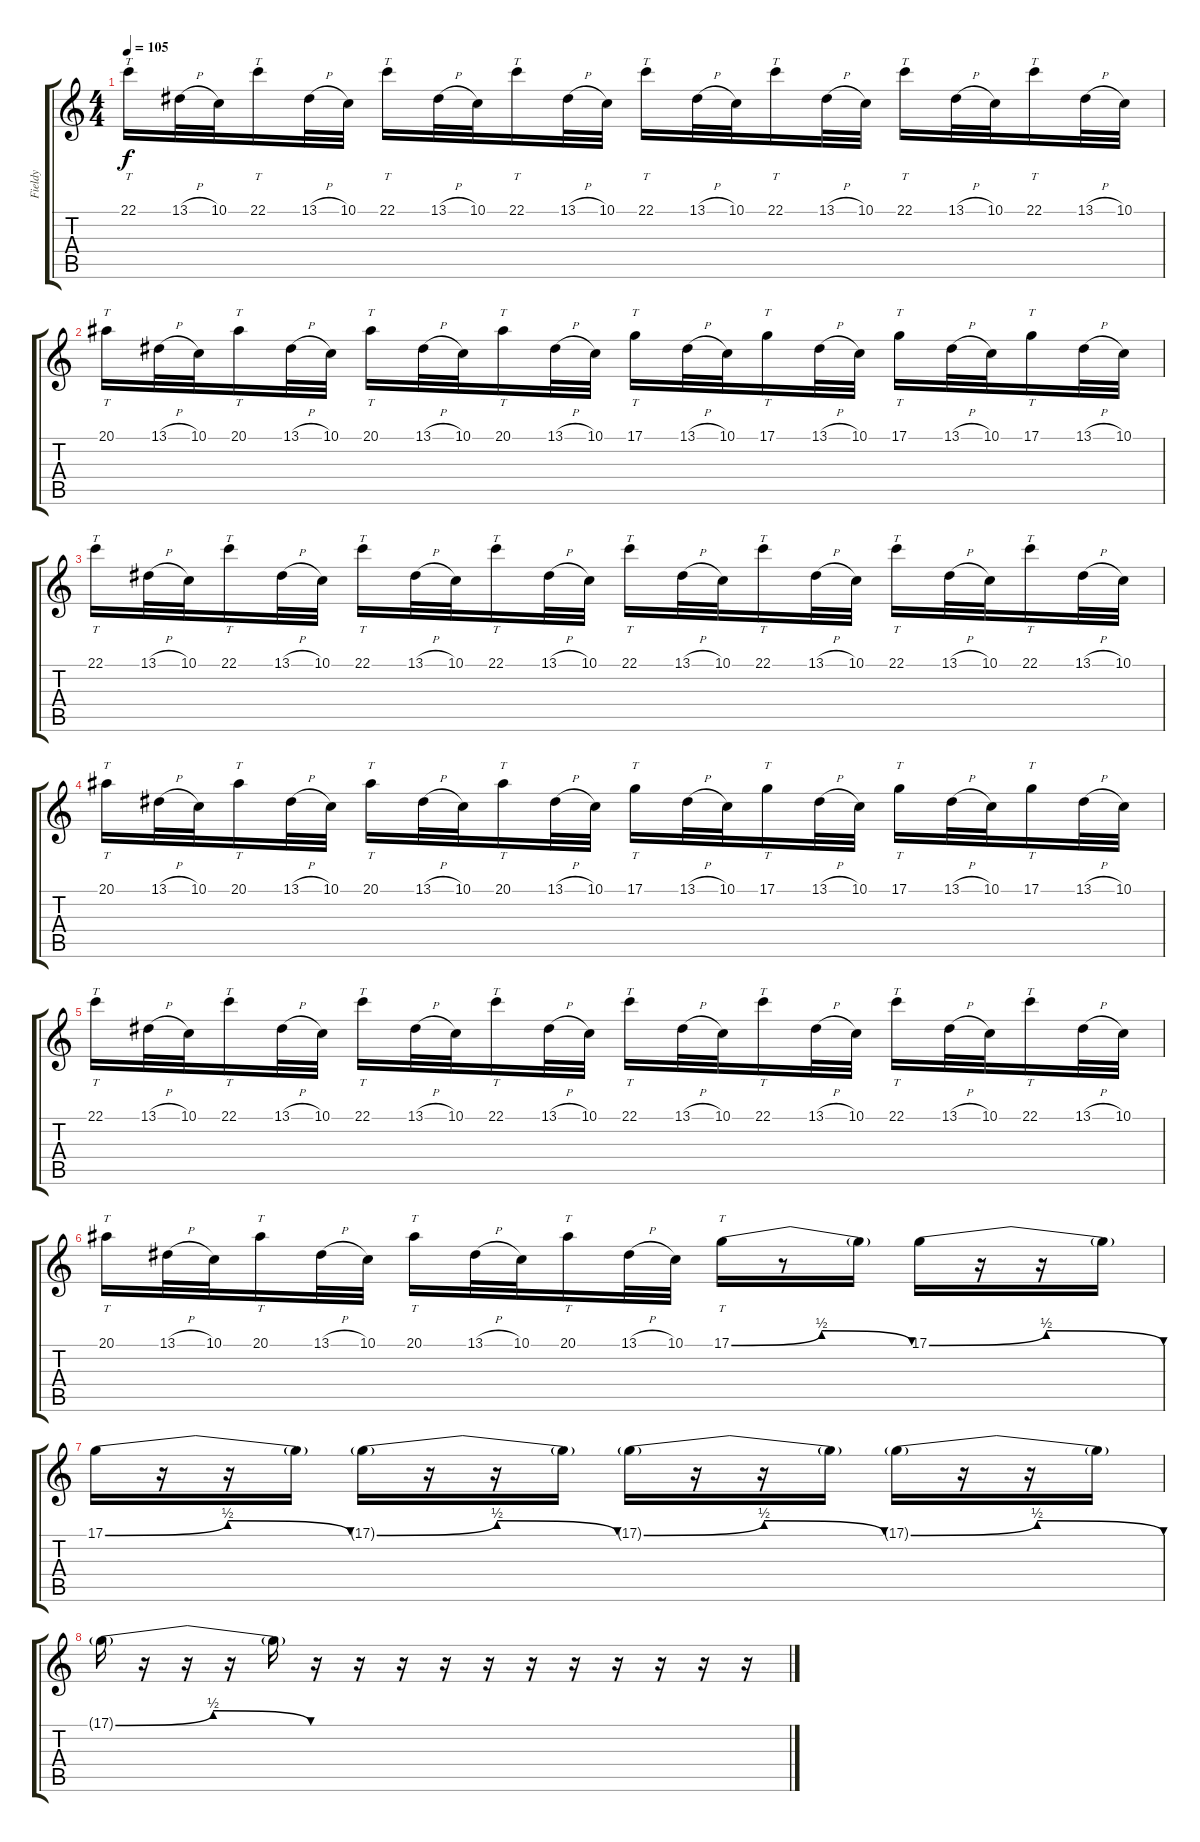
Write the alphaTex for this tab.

\track ("Fieldy" "Fieldy") {instrument synthstrings2}
\staff {score tabs}
\tuning (D4 A3 F3 C3 G2 C2) {hide}
\ts (4 4)
\tempo 105
\clef g2
\ks c
22.1.16{tt dy f} 13.1{h}.32 10.1.32 22.1.16{tt} 13.1{h}.32 10.1.32 22.1.16{tt} 13.1{h}.32 10.1.32 22.1.16{tt} 13.1{h}.32 10.1.32 22.1.16{tt} 13.1{h}.32 10.1.32 22.1.16{tt} 13.1{h}.32 10.1.32 22.1.16{tt} 13.1{h}.32 10.1.32 22.1.16{tt} 13.1{h}.32 10.1.32 |
20.1.16{tt} 13.1{h}.32 10.1.32 20.1.16{tt} 13.1{h}.32 10.1.32 20.1.16{tt} 13.1{h}.32 10.1.32 20.1.16{tt} 13.1{h}.32 10.1.32 17.1.16{tt} 13.1{h}.32 10.1.32 17.1.16{tt} 13.1{h}.32 10.1.32 17.1.16{tt} 13.1{h}.32 10.1.32 17.1.16{tt} 13.1{h}.32 10.1.32 |
22.1.16{tt} 13.1{h}.32 10.1.32 22.1.16{tt} 13.1{h}.32 10.1.32 22.1.16{tt} 13.1{h}.32 10.1.32 22.1.16{tt} 13.1{h}.32 10.1.32 22.1.16{tt} 13.1{h}.32 10.1.32 22.1.16{tt} 13.1{h}.32 10.1.32 22.1.16{tt} 13.1{h}.32 10.1.32 22.1.16{tt} 13.1{h}.32 10.1.32 |
20.1.16{tt} 13.1{h}.32 10.1.32 20.1.16{tt} 13.1{h}.32 10.1.32 20.1.16{tt} 13.1{h}.32 10.1.32 20.1.16{tt} 13.1{h}.32 10.1.32 17.1.16{tt} 13.1{h}.32 10.1.32 17.1.16{tt} 13.1{h}.32 10.1.32 17.1.16{tt} 13.1{h}.32 10.1.32 17.1.16{tt} 13.1{h}.32 10.1.32 |
22.1.16{tt} 13.1{h}.32 10.1.32 22.1.16{tt} 13.1{h}.32 10.1.32 22.1.16{tt} 13.1{h}.32 10.1.32 22.1.16{tt} 13.1{h}.32 10.1.32 22.1.16{tt} 13.1{h}.32 10.1.32 22.1.16{tt} 13.1{h}.32 10.1.32 22.1.16{tt} 13.1{h}.32 10.1.32 22.1.16{tt} 13.1{h}.32 10.1.32 |
20.1.16{tt} 13.1{h}.32 10.1.32 20.1.16{tt} 13.1{h}.32 10.1.32 20.1.16{tt} 13.1{h}.32 10.1.32 20.1.16{tt} 13.1{h}.32 10.1.32 17.1{be (bendrelease 0 0 30 2 30 2 60 0)}.16{tt} r.8 17.1{t}.16 17.1{be (bendrelease 0 0 30 2 30 2 60 0)}.16 r.16 r.16 17.1{t}.16 |
17.1{be (bendrelease 0 0 30 2 30 2 60 0)}.16{volume 0} r.16 r.16 17.1{t}.16 17.1{be (bendrelease 0 0 30 2 30 2 60 0) g}.16 r.16 r.16 17.1{t}.16 17.1{be (bendrelease 0 0 30 2 30 2 60 0) g}.16 r.16 r.16 17.1{t}.16 17.1{be (bendrelease 0 0 30 2 30 2 60 0) g}.16 r.16 r.16 17.1{t}.16 |
17.1{be (bendrelease 0 0 30 2 30 2 60 0) g}.16 r.16 r.16 r.16 17.1{t}.16 r.16 r.16 r.16 r.16 r.16 r.16 r.16 r.16 r.16 r.16 r.16
